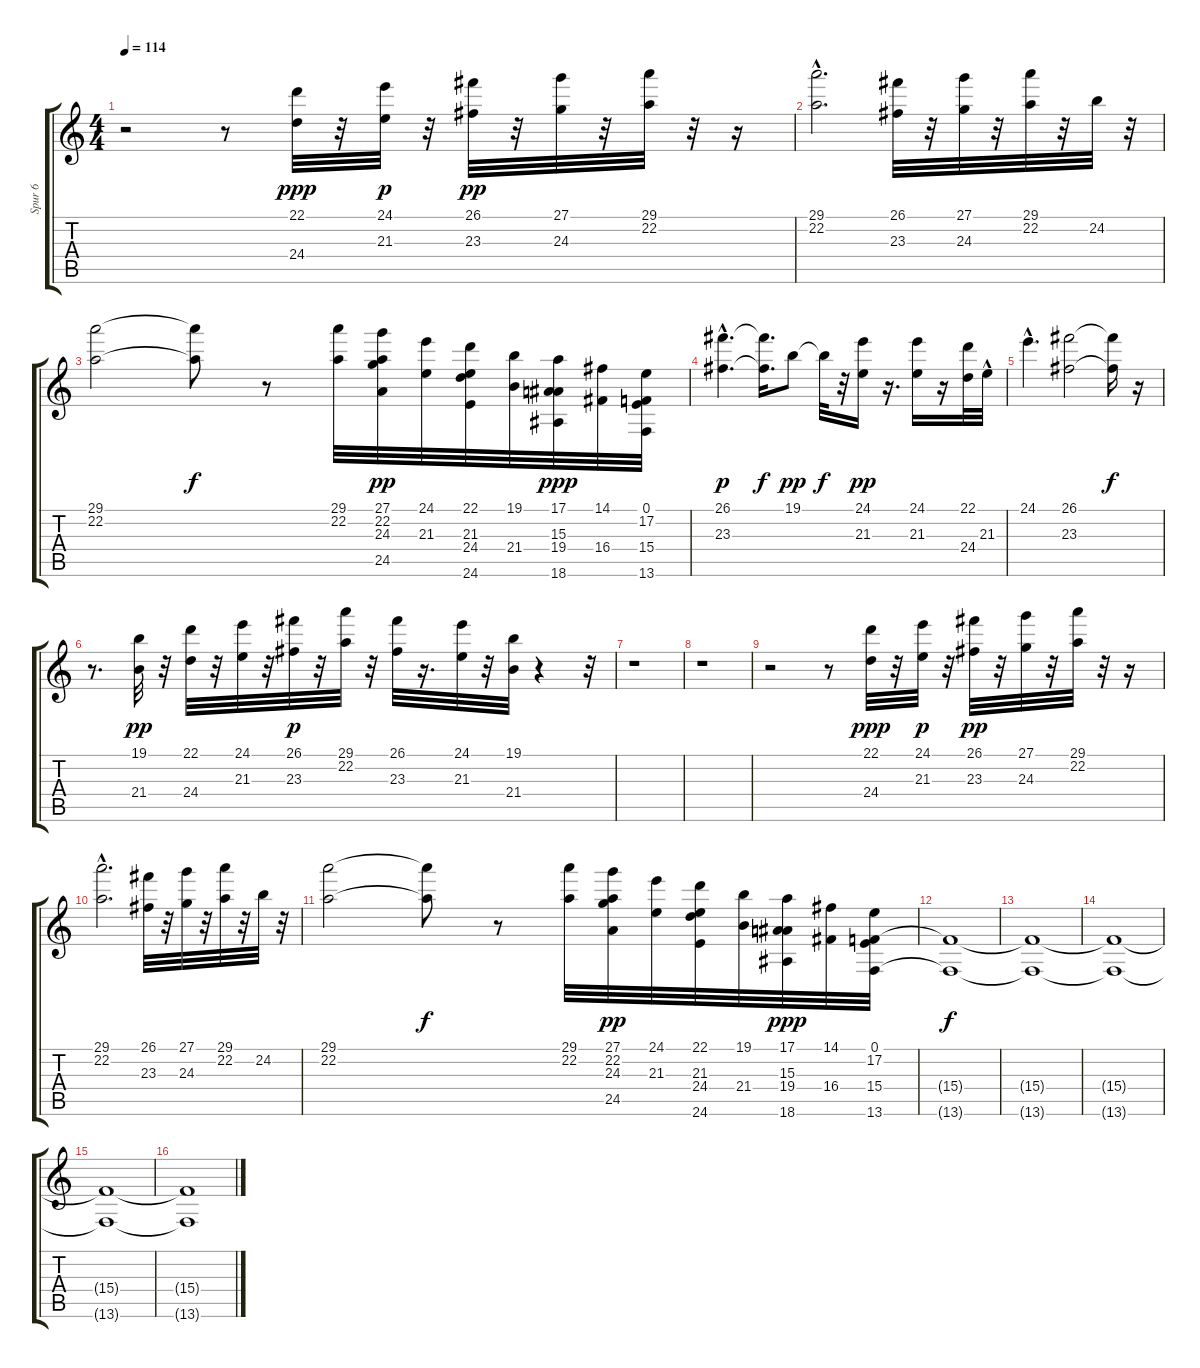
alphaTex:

\track ("Spur 6" "Spur 6") {instrument stringensemble1}
\staff {score tabs}
\tuning (E4 B3 G3 D3 A2 E2) {hide}
\ts (4 4)
\tempo 114
\clef g2
\ks c
r.2{dy p} r.8 (22.1 24.4).32{dy ppp} r.32 (24.1 21.3).32{dy p} r.32 (26.1 23.3).32{dy pp} r.32 (27.1 24.3).32 r.32 (29.1 22.2).32 r.32 r.16 |
(29.1{hac} 22.2).2{d} (26.1 23.3).32 r.32 (27.1 24.3).32 r.32 (29.1 22.2).32 r.32 24.2.32 r.32 |
(29.1 22.2).2 (29.1{t} 22.2{t}).8{dy f} r.8 (29.1 22.2).32 (27.1 22.2 24.3 24.5).32{dy pp} (24.1 21.3).32 (22.1 21.3 24.4 24.6).32 (19.1 21.4).32 (17.1 15.3 19.4 18.6).32{dy ppp} (14.1 16.4).32 (0.1 17.2 15.4 13.6).32 |
(26.1{hac} 23.3{hac}).4{d dy p} (26.1{t} 23.3{t}).16{d dy f} 19.1.8{dy pp} 19.1{t}.32{dy f} r.32 (24.1 21.3).16{dy pp} r.16{d} (24.1 21.3).16 r.16 (22.1 24.4).32 21.3{hac}.32 |
24.1{hac}.4{d} (26.1 23.3).2 (26.1{t} 23.3{t}).16{dy f} r.16 |
r.8{d} (19.1 21.4).32{dy pp} r.32 (22.1 24.4).32 r.32 (24.1 21.3).32 r.32 (26.1 23.3).32{dy p} r.32 (29.1 22.2).32 r.32 (26.1 23.3).32 r.16{d} (24.1 21.3).32 r.32 (19.1 21.4).32 r.4 r.32 |
r.1 |
r.1 |
r.2 r.8 (22.1 24.4).32{dy ppp} r.32 (24.1 21.3).32{dy p} r.32 (26.1 23.3).32{dy pp} r.32 (27.1 24.3).32 r.32 (29.1 22.2).32 r.32 r.16 |
(29.1{hac} 22.2).2{d} (26.1 23.3).32 r.32 (27.1 24.3).32 r.32 (29.1 22.2).32 r.32 24.2.32 r.32 |
(29.1 22.2).2 (29.1{t} 22.2{t}).8{dy f} r.8 (29.1 22.2).32 (27.1 22.2 24.3 24.5).32{dy pp} (24.1 21.3).32 (22.1 21.3 24.4 24.6).32 (19.1 21.4).32 (17.1 15.3 19.4 18.6).32{dy ppp} (14.1 16.4).32 (0.1 17.2 15.4 13.6).32 |
(15.4{t} 13.6{t}).1{dy f} |
(15.4{t} 13.6{t}).1 |
(15.4{t} 13.6{t}).1 |
(15.4{t} 13.6{t}).1 |
(15.4{t} 13.6{t}).1
